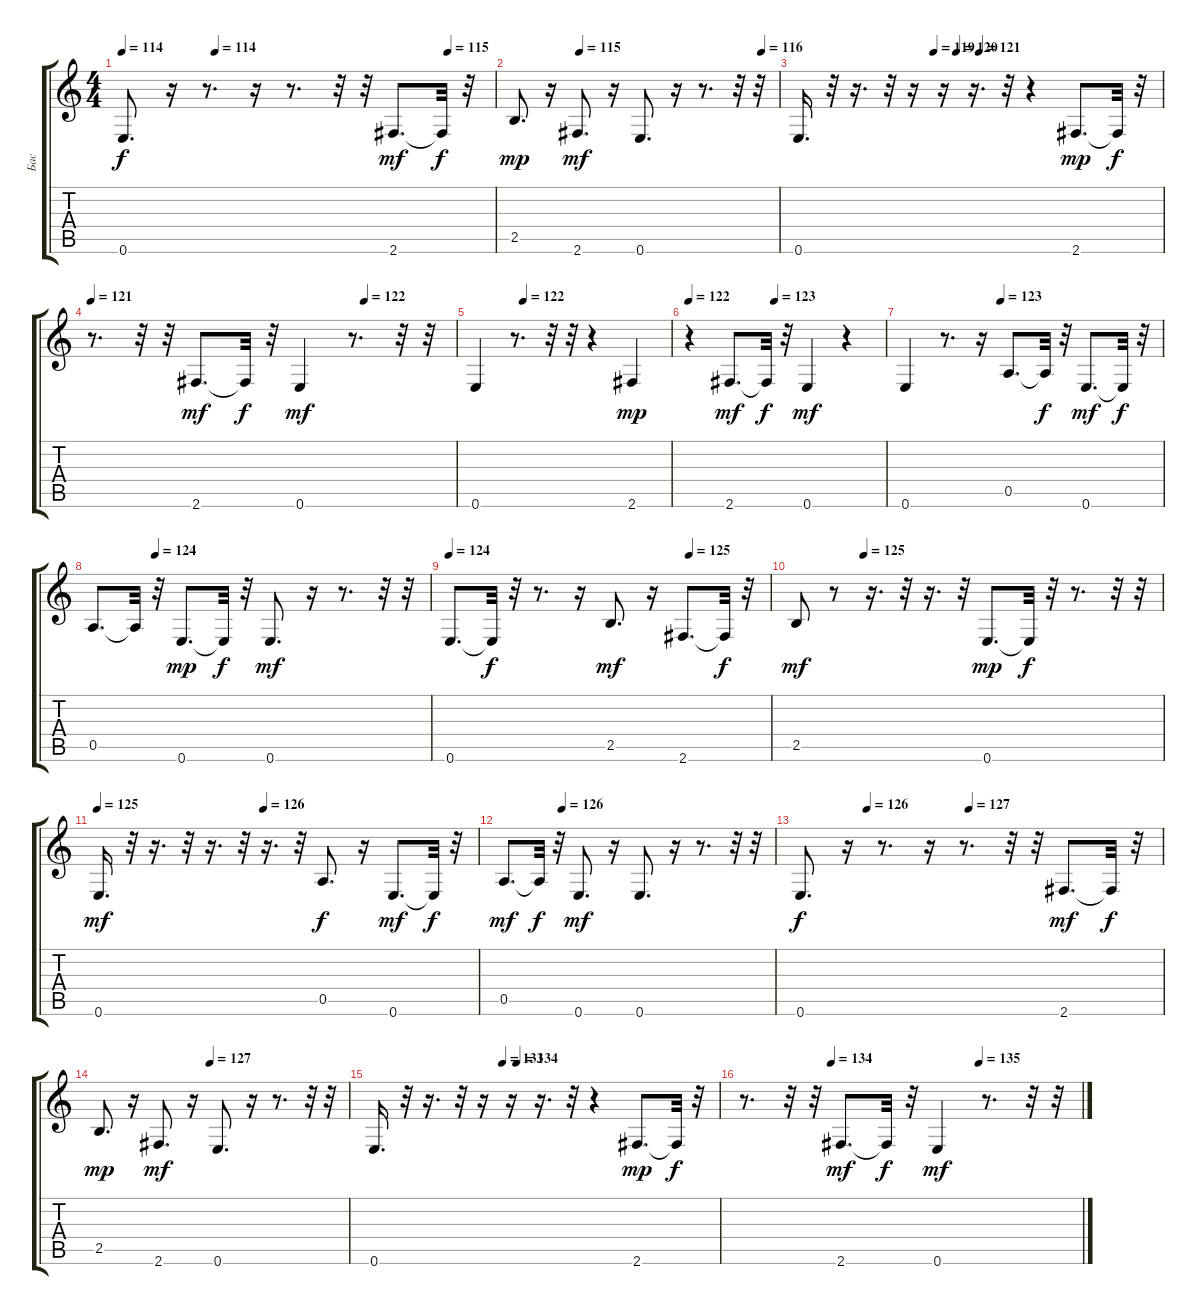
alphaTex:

\track ("Бас" "Бас") {instrument electricbasspick}
\staff {score tabs}
\tuning (E4 B3 G3 D3 A2 E2) {hide}
\ts (4 4)
\tempo 114
\tempo (114 0.25)
\tempo (115 0.875)
\clef g2
\ks c
0.6.8{d dy f} r.16 r.8{d} r.16 r.8{d} r.32 r.32 2.6.8{d dy mf} 2.6{t}.32{dy f} r.32 |
\tempo (115 0.25)
\tempo (116 0.9375)
2.5.8{d dy mp} r.16 2.6.8{d dy mf} r.16 0.6.8{d} r.16 r.8{d} r.32 r.32 |
\tempo (119 0.375)
\tempo (120 0.4375)
\tempo (121 0.5)
0.6.16{d} r.32 r.16{d} r.32 r.16 r.16 r.16{d} r.32 r.4 2.6.8{d dy mp} 2.6{t}.32{dy f} r.32 |
\tempo 121
\tempo (122 0.75)
r.8{d} r.32 r.32 2.6.8{d dy mf} 2.6{t}.32{dy f} r.32 0.6.4{dy mf} r.8{d} r.32 r.32 |
\tempo (122 0.25)
0.6.4 r.8{d} r.32 r.32 r.4 2.6.4{dy mp} |
\tempo 122
\tempo (123 0.4375)
r.4 2.6.8{d dy mf} 2.6{t}.32{dy f} r.32 0.6.4{dy mf} r.4 |
\tempo (123 0.375)
0.6.4 r.8{d} r.16 0.5.8{d} 0.5{t}.32{dy f} r.32 0.6.8{d dy mf} 0.6{t}.32{dy f} r.32 |
\tempo (124 0.1875)
0.5.8{d} 0.5{t}.32 r.32 0.6.8{d dy mp} 0.6{t}.32{dy f} r.32 0.6.8{d dy mf} r.16 r.8{d} r.32 r.32 |
\tempo 124
\tempo (125 0.75)
0.6.8{d} 0.6{t}.32{dy f} r.32 r.8{d} r.16 2.5.8{d dy mf} r.16 2.6.8{d} 2.6{t}.32{dy f} r.32 |
\tempo (125 0.1875)
2.5.8{dy mf} r.8 r.16{d} r.32 r.16{d} r.32 0.6.8{d dy mp} 0.6{t}.32{dy f} r.32 r.8{d} r.32 r.32 |
\tempo 125
\tempo (126 0.4375)
0.6.16{d dy mf} r.32 r.16{d} r.32 r.16{d} r.32 r.16{d} r.32 0.5.8{d dy f} r.16 0.6.8{d dy mf} 0.6{t}.32{dy f} r.32 |
\tempo (126 0.21875)
0.5.8{d dy mf} 0.5{t}.32{dy f} r.32 0.6.8{d dy mf} r.16 0.6.8{d} r.16 r.8{d} r.32 r.32 |
\tempo (126 0.1875)
\tempo (127 0.46875)
0.6.8{d dy f} r.16 r.8{d} r.16 r.8{d} r.32 r.32 2.6.8{d dy mf} 2.6{t}.32{dy f} r.32 |
\tempo (127 0.4479166666666667)
2.5.8{d dy mp} r.16 2.6.8{d dy mf} r.16 0.6.8{d} r.16 r.8{d} r.32 r.32 |
\tempo (133 0.375)
\tempo (134 0.4166666666666667)
0.6.16{d} r.32 r.16{d} r.32 r.16 r.16 r.16{d} r.32 r.4 2.6.8{d dy mp} 2.6{t}.32{dy f} r.32 |
\tempo (134 0.2604166666666667)
\tempo (135 0.6979166666666666)
r.8{d} r.32 r.32 2.6.8{d dy mf} 2.6{t}.32{dy f} r.32 0.6.4{dy mf} r.8{d} r.32 r.32
